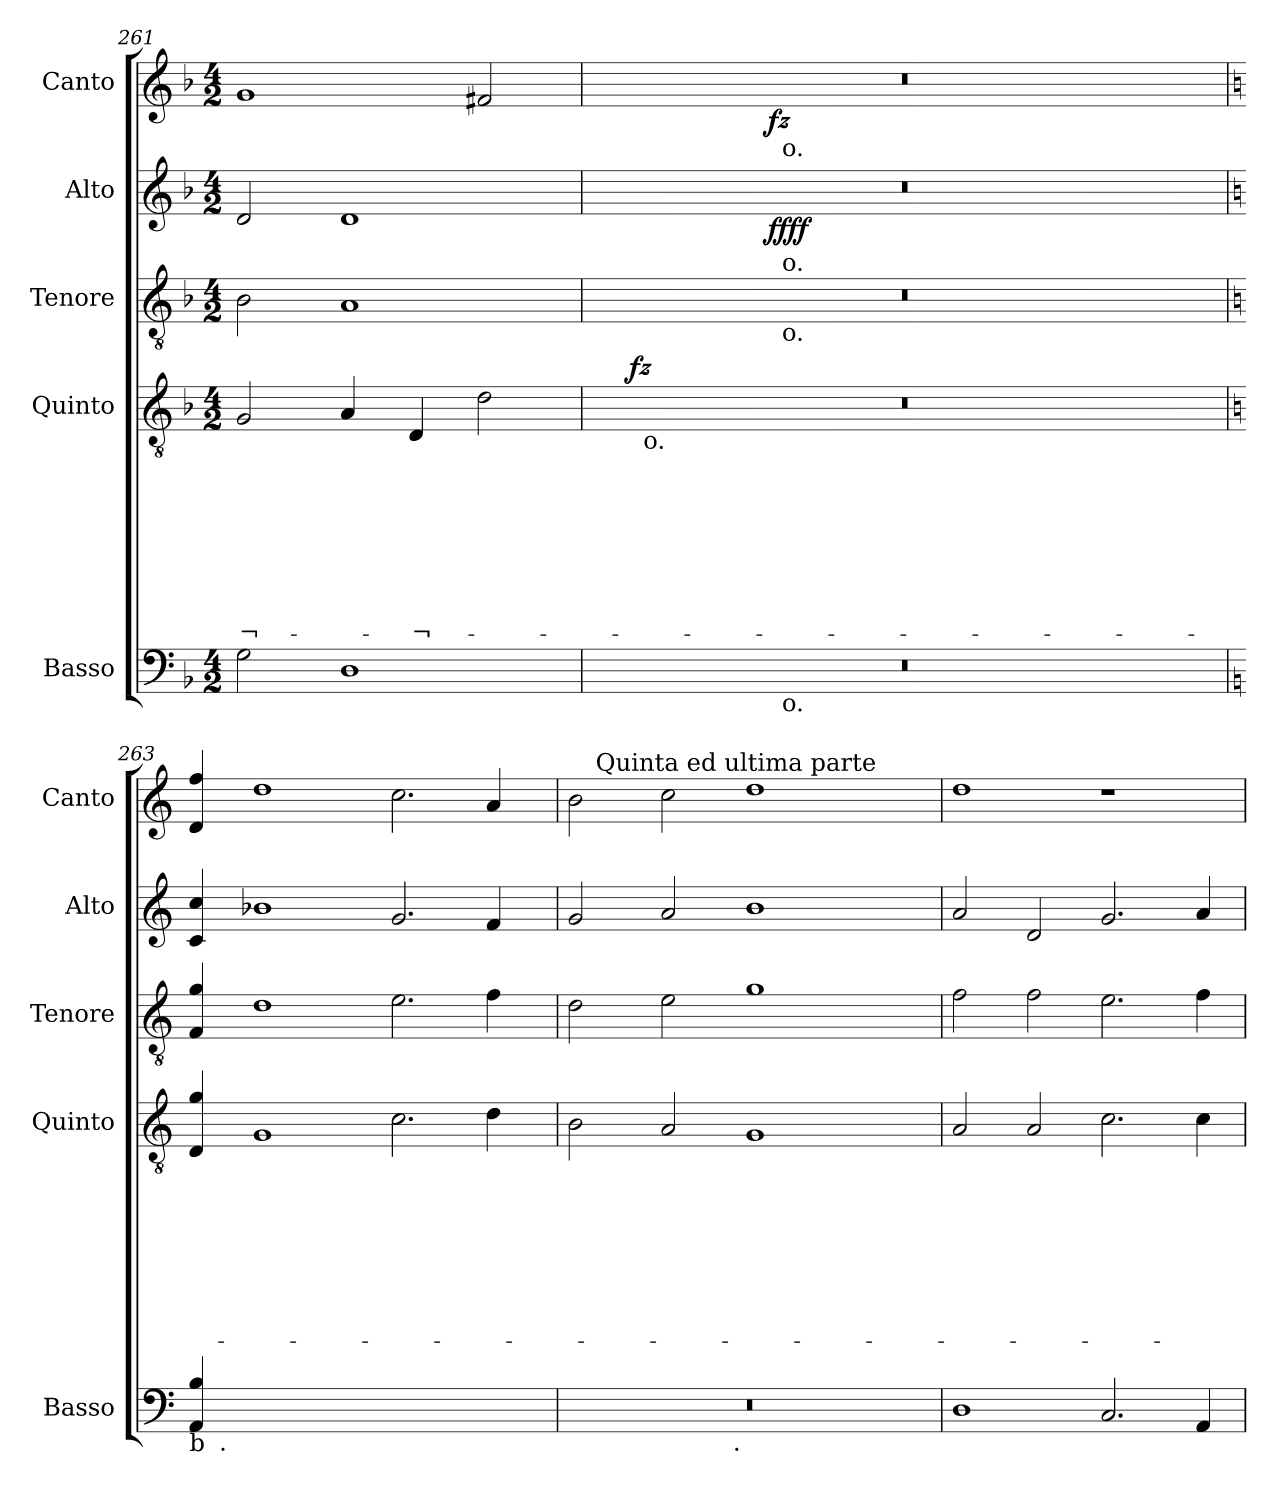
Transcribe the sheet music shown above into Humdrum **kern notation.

**kern	**kern	**text	**text	**text	**text	**text	**text	**text	**text	**dynam	**kern	**kern	**dynam	**kern	**dynam
*part5	*part4	*part4	*part4	*part4	*part4	*part4	*part4	*part4	*part4	*part4	*part3	*part2	*part2	*part1	*part1
*staff5	*staff4	*staff4	*staff4	*staff4	*staff4	*staff4	*staff4	*staff4	*staff4	*staff4	*staff3	*staff2	*staff2	*staff1	*staff1
*I"Basso	*I"Quinto	*	*	*	*	*	*	*	*	*	*I"Tenore	*I"Alto	*	*I"Canto	*
*I'Basso	*I'Quinto	*	*	*	*	*	*	*	*	*	*I'Tenore	*I'Alto	*	*I'Canto	*
*clefF4	*clefGv2	*	*	*	*	*	*	*	*	*	*clefGv2	*clefG2	*	*clefG2	*
*k[b-]	*k[b-]	*	*	*	*	*	*	*	*	*	*k[b-]	*k[b-]	*	*k[b-]	*
*F:	*F:	*	*	*	*	*	*	*	*	*	*F:	*F:	*	*F:	*
*M4/2	*M4/2	*	*	*	*	*	*	*	*	*	*M4/2	*M4/2	*	*M4/2	*
=261	=261	=261	=261	=261	=261	=261	=261	=261	=261	=261	=261	=261	=261	=261	=261
!	!	!	!	!	!	!	!	!	!LO:LY:b	!	!	!	!	!	!
2G\	2G/	.	.	.	.	.	.	.	-¬-	.	2B-\	2d/	.	1g	.
1D	4A/	.	.	.	.	.	.	.	.	.	1A	1d	.	.	.
!	!	!	!	!	!	!	!	!	!LO:LY:b:rj	!	!	!	!	!	!
.	4D/	.	.	.	.	.	.	.	-¬-	.	.	.	.	.	.
.	2d\	.	.	.	.	.	.	.	.	.	.	.	.	2f#/	.
=262	=262	=262	=262	=262	=262	=262	=262	=262	=262	=262	=262	=262	=262	=262	=262
*^	*^	*	*	*	*	*	*	*	*	*	*^	*^	*	*^	*
*	*	*	*^	*	*	*	*	*	*	*	*	*	*	*	*	*	*	*	*^	*
0r	4ryy	0r	16ryy	16.ryy	.	.	.	.	.	.	.	.	.	0r	4ryy	0r	4..ryy	.	0r	4..ryy	4ryy	.
.	.	.	64ryy	.	.	.	.	.	.	.	.	.	.	.	.	.	.	.	.	.	.	.
!	!	!	!	!	!	!	!	!	!	!	!	!	!LO:DY:a	!	!	!	!	!	!	!	!	!
.	.	.	1ryy	.	.	.	.	.	.	.	.	.	fz	.	.	.	.	.	.	.	.	.
!	!	!	!	!LO:TX:b:t=o.	!	!	!	!	!	!	!	!	!	!	!	!	!	!	!	!	!	!
.	.	.	.	1ryy	.	.	.	.	.	.	.	.	.	.	.	.	.	.	.	.	.	.
.	8ryy	.	.	.	.	.	.	.	.	.	.	.	.	.	8ryy	.	.	.	.	.	8ryy	.
.	16ryy	.	.	.	.	.	.	.	.	.	.	.	.	.	16ryy	.	.	.	.	.	16ryy	.
!	!	!	!	!	!	!	!	!	!	!	!	!	!	!	!	!	!	!LO:DY:b	!	!	!	!LO:DY:b
.	64ryy	.	.	.	.	.	.	.	.	.	.	.	.	.	64ryy	.	1ryy	ffff	.	1ryy	64ryy	fz
!	!	!	!	!	!	!	!	!	!	!	!	!	!	!	!	!	!	!	!	!	!LO:TX:b:t=o.	!
!	!	!	!	!	!	!	!	!	!	!	!	!	!	!	!LO:TX:b:t=o.	!	!	!	!	!	!	!
!	!	!	!	!	!	!	!	!	!	!	!	!	!	!	!LO:TX:a:t=o.	!	!	!	!	!	!	!
!	!LO:TX:b:t=o.	!	!	!	!	!	!	!	!	!	!	!	!	!	!	!	!	!	!	!	!	!
.	1ryy	.	.	.	.	.	.	.	.	.	.	.	.	.	1ryy	.	.	.	.	.	1ryy	.
.	.	.	2ryy	.	.	.	.	.	.	.	.	.	.	.	.	.	.	.	.	.	.	.
.	.	.	.	2ryy	.	.	.	.	.	.	.	.	.	.	.	.	.	.	.	.	.	.
.	.	.	.	.	.	.	.	.	.	.	.	.	.	.	.	.	2ryy	.	.	2ryy	.	.
.	2ryy	.	.	.	.	.	.	.	.	.	.	.	.	.	2ryy	.	.	.	.	.	2ryy	.
.	.	.	4ryy	.	.	.	.	.	.	.	.	.	.	.	.	.	.	.	.	.	.	.
.	.	.	.	4ryy	.	.	.	.	.	.	.	.	.	.	.	.	.	.	.	.	.	.
.	.	.	8ryy	.	.	.	.	.	.	.	.	.	.	.	.	.	.	.	.	.	.	.
.	.	.	.	8ryy	.	.	.	.	.	.	.	.	.	.	.	.	.	.	.	.	.	.
.	.	.	.	.	.	.	.	.	.	.	.	.	.	.	.	.	16ryy	.	.	16ryy	.	.
.	32.ryy	.	32.ryy	.	.	.	.	.	.	.	.	.	.	.	32.ryy	.	.	.	.	.	32.ryy	.
.	.	.	.	32ryy	.	.	.	.	.	.	.	.	.	.	.	.	.	.	.	.	.	.
*	*	*v	*v	*v	*	*	*	*	*	*	*	*	*	*	*	*v	*v	*	*v	*v	*v	*
*	*	*	*	*	*	*	*	*	*	*	*	*v	*v	*	*	*	*
!!LO:LB:g=z
=263!	=263!	=263!	=263!	=263!	=263!	=263!	=263!	=263!	=263!	=263!	=263!	=263!	=263!	=263!	=263!	=263!
*k[]	*	*k[]	*	*	*	*	*	*	*	*	*	*k[]	*k[]	*	*k[]	*
*C:	*	*C:	*	*	*	*	*	*	*	*	*	*C:	*C:	*	*C:	*
*	*	*^	*	*	*	*	*	*	*	*	*	*^	*^	*	*^	*
*	*	*	*^	*	*	*	*	*	*	*	*	*	*	*	*	*	*	*	*^	*
!	!	!	!	!	!	!	!	!	!	!	!	!	!	!	!	!	!	!	!LO:TX:b:t=b	!	!	!
!	!	!	!	!	!	!	!	!	!	!	!	!	!	!LO:TX:b:t=b	!	!	!	!	!	!	!	!
!	!	!LO:TX:b:t=b	!	!	!	!	!	!	!	!	!	!	!	!	!	!	!	!	!	!	!	!
!LO:TX:b:t=b	!	!	!	!	!	!	!	!	!	!	!	!	!	!	!	!	!	!	!	!	!	!
*	*	*v	*v	*v	*	*	*	*	*	*	*	*	*	*	*	*v	*v	*	*v	*v	*v	*
*	*	*	*	*	*	*	*	*	*	*	*	*v	*v	*	*	*	*
4AA/ 4B/	16..ryy	4D/ 4g/	.	.	.	.	.	.	.	.	.	4F/ 4g/	4c/ 4cc/	.	4d/ 4ff/	.
!	!LO:TX:b:t=.	!	!	!	!	!	!	!	!	!	!	!	!	!	!	!
.	1ryy	.	.	.	.	.	.	.	.	.	.	.	.	.	.	.
0ryy	.	1G	.	.	.	.	.	.	.	.	.	1d	1b-X	.	1dd	.
.	1ryy	.	.	.	.	.	.	.	.	.	.	.	.	.	.	.
.	.	2.c\	.	.	.	.	.	.	.	.	.	2.e\	2.g/	.	2.cc\	.
.	.	4d\	.	.	.	.	.	.	.	.	.	4f\	4f/	.	4a/	.
.	8ryy	.	.	.	.	.	.	.	.	.	.	.	.	.	.	.
.	64ryy	.	.	.	.	.	.	.	.	.	.	.	.	.	.	.
=264	=264	=264	=264	=264	=264	=264	=264	=264	=264	=264	=264	=264	=264	=264	=264	=264
*	*	*	*	*	*	*	*	*	*	*	*	*	*	*	*^	*
0r	2ryy	2B\	.	.	.	.	.	.	.	.	.	(2d\	2g/	.	2b\	16.ryy	.
!	!	!	!	!	!	!	!	!	!	!	!	!	!	!	!	!LO:TX:a:t=Quinta ed ultima parte	!
.	.	.	.	.	.	.	.	.	.	.	.	.	.	.	.	1ryy	.
.	4...ryy	2A/	.	.	.	.	.	.	.	.	.	2e\	2a/	.	2cc\	.	.
!	!LO:TX:b:t=.	!	!	!	!	!	!	!	!	!	!	!	!	!	!	!	!
.	1ryy	.	.	.	.	.	.	.	.	.	.	.	.	.	.	.	.
.	.	1G	.	.	.	.	.	.	.	.	.	1g	1b	.	1dd	.	.
.	.	.	.	.	.	.	.	.	.	.	.	.	.	.	.	2ryy	.
.	.	.	.	.	.	.	.	.	.	.	.	.	.	.	.	4ryy	.
.	.	.	.	.	.	.	.	.	.	.	.	.	.	.	.	8ryy	.
.	32ryy	.	.	.	.	.	.	.	.	.	.	.	.	.	.	32ryy	.
*v	*v	*	*	*	*	*	*	*	*	*	*	*	*	*	*v	*v	*
=265	=265	=265	=265	=265	=265	=265	=265	=265	=265	=265	=265	=265	=265	=265	=265
1D	2A/	.	.	.	.	.	.	.	.	.	2f\	2a/	.	1dd	.
.	2A/	.	.	.	.	.	.	.	.	.	2f\	2d/	.	.	.
2.C/	2.c\	.	.	.	.	.	.	.	.	.	2.e\	2.g/	.	1r	.
4AA/	4c\	.	.	.	.	.	.	.	.	.	4f\	4a/	.	.	.
=	=	=	=	=	=	=	=	=	=	=	=	=	=	=	=
*-	*-	*-	*-	*-	*-	*-	*-	*-	*-	*-	*-	*-	*-	*-	*-
